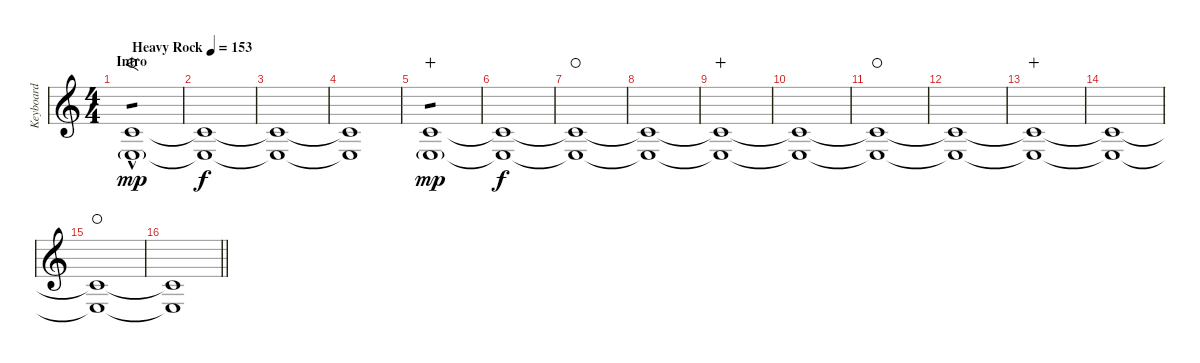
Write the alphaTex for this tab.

\track ("Keyboard" "Keyboard") {instrument synthstrings1}
\staff {score}
\tuning (D4 A3 F3 C3 G2 C2) {hide}
\ts (4 4)
\section ("" "Intro")
\tempo (153 "Heavy Rock")
\clef g2
\ks c
(7.3{hac} 4.4{g}).1{f tp 1 dy mp instrument synthstrings1 waho} |
(7.3{t} 4.4{t}).1{dy f} |
(7.3{t} 4.4{t}).1 |
(7.3{t} 4.4{t}).1 |
(7.3 4.4{g}).1{tp 1 dy mp wahc} |
(7.3{t} 4.4{t}).1{dy f} |
(7.3{t} 4.4{t}).1{waho} |
(7.3{t} 4.4{t}).1 |
(7.3{t} 4.4{t}).1{wahc} |
(7.3{t} 4.4{t}).1 |
(7.3{t} 4.4{t}).1{waho} |
(7.3{t} 4.4{t}).1 |
(7.3{t} 4.4{t}).1{wahc} |
(7.3{t} 4.4{t}).1 |
(7.3{t} 4.4{t}).1{waho} |
\barLineRight lightlight
(7.3{t} 4.4{t}).1
